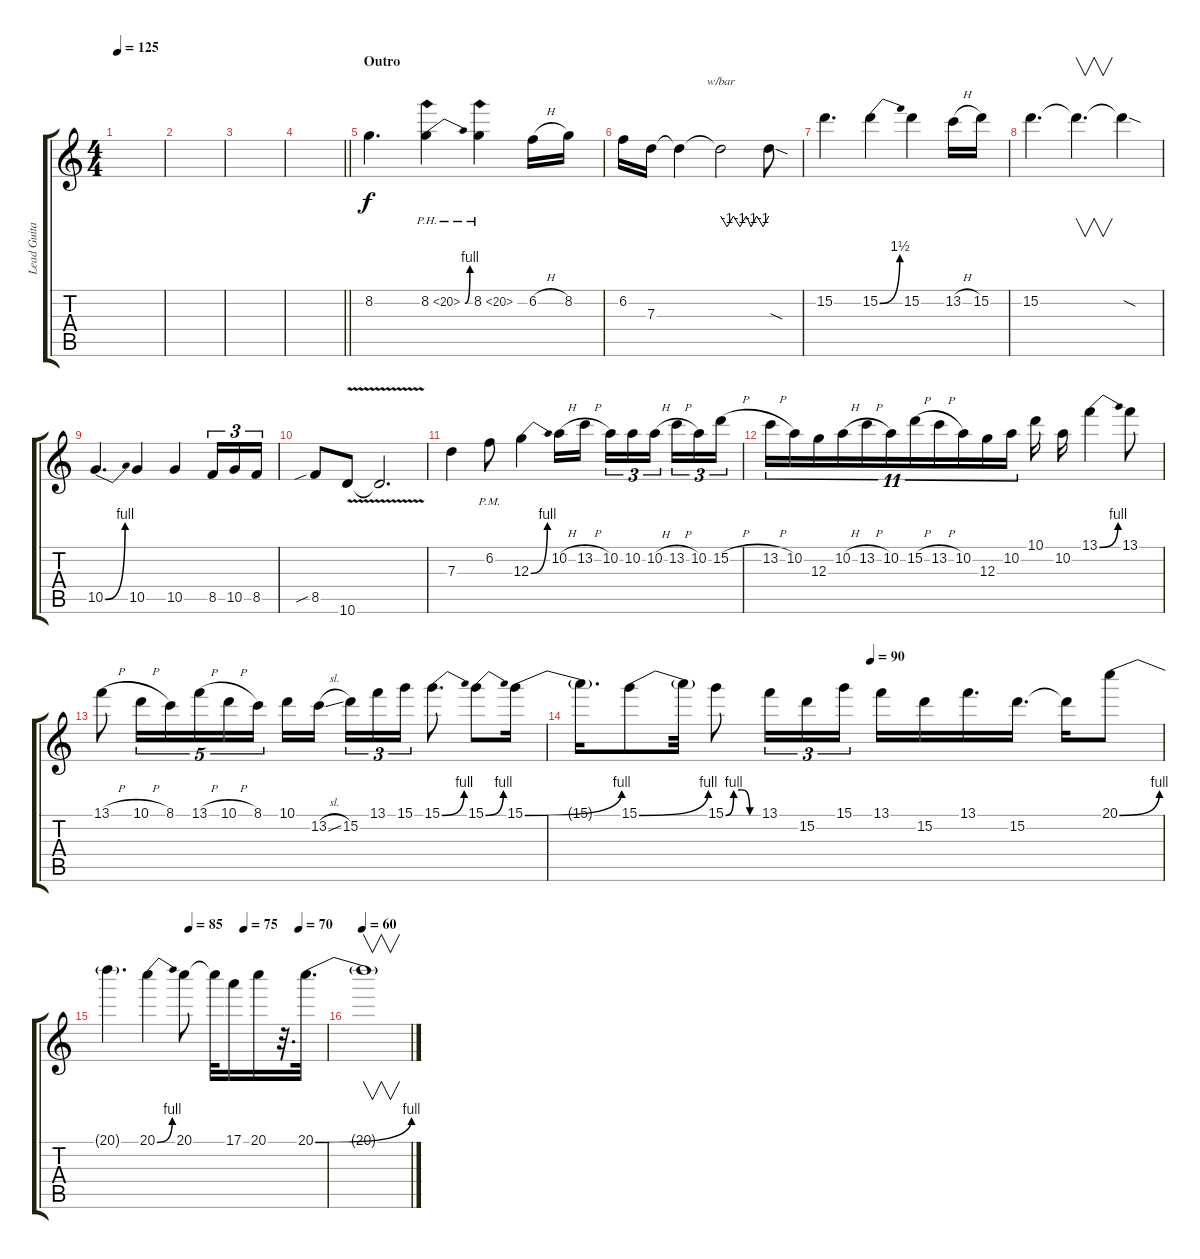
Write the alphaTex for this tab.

\track ("Lead Guitar 3 (Solos)" "Lead Guita") {instrument distortionguitar}
\staff {score tabs}
\tuning (E4 B3 G3 D3 A2 E2) {hide}
\ts (4 4)
\tempo 125
\clef g2
\ks c
|
|
|
\barLineRight lightlight
|
\section ("" "Outro")
8.2.4{d} 8.2{be (bend 0 0 60 4) ph 12}.4 8.2{ph 12}.4 6.2{h}.16 8.2.16 |
6.2.16 7.3.16 7.3{t}.4 7.3{t}.2{tbe (custom default 0 0 8 -4 16 0 24 -4 32 0 38 -4 45 0 53 -4 60 0)} 7.3{sod t}.8 |
15.2.4{d} 15.2{be (bend 0 0 60 6)}.4 15.2.4 13.2{h}.16 15.2.16 |
15.2.4{d} 15.2{t}.4{v d} 15.2{sod t}.4 |
10.5{be (bend 0 0 60 4)}.4{d} 10.5.4 10.5.4 8.5.16{tu (3 2)} 10.5.16{tu (3 2)} 8.5.16{tu (3 2)} |
8.5{sib}.8 10.6{v}.8 10.6{t}.2{d} |
7.3.4 6.2{pm}.8 12.3{be (bend 0 0 60 4)}.4 10.2{h}.16 13.2{h}.16 10.2.16{tu (3 2)} 10.2.16{tu (3 2)} 10.2{h}.16{tu (3 2) beam splitsecondary} 13.2{h}.16{tu (3 2)} 10.2.16{tu (3 2)} 15.2{h}.16{tu (3 2)} |
13.2{h}.16{tu (11 8)} 10.2.16{tu (11 8)} 12.3.16{tu (11 8)} 10.2{h}.16{tu (11 8)} 13.2{h}.16{tu (11 8)} 10.2.16{tu (11 8)} 15.2{h}.16{tu (11 8)} 13.2{h}.16{tu (11 8)} 10.2.16{tu (11 8)} 12.3.16{tu (11 8)} 10.2.16{tu (11 8)} 10.1.16 10.2.16 13.1{be (bend 0 0 60 4)}.4 13.1.8 |
13.1{h}.8 10.1{h}.16{tu (5 4)} 8.1.16{tu (5 4)} 13.1{h}.16{tu (5 4)} 10.1{h}.16{tu (5 4)} 8.1.16{tu (5 4) beam splitsecondary} 10.1.16 13.2{sl}.16 15.2.16{tu (3 2)} 13.1.16{tu (3 2)} 15.1.16{tu (3 2)} 15.1{be (bend 0 0 60 4)}.8{d} 15.1{be (bend 0 0 60 4)}.8 15.1{be (bend 0 0 60 4)}.16 |
\tempo (90 0.5)
15.1{t}.16{d} 15.1{be (bend 0 0 60 4)}.8 15.1{t}.32 15.1{be (custom 0 0 15 4 30 4 45 0 60 0)}.8 13.1.16{tu (3 2)} 15.2.16{tu (3 2)} 15.1.16{tu (3 2)} 13.1.16 15.2.16 13.1.16{d} 15.2.16{d} 15.2{t}.16 20.1{be (bend 0 0 60 4)}.8 |
\tempo (85 0.375)
\tempo (75 0.625)
\tempo (70 0.875)
20.1{t}.4{d} 20.1{be (bend 0 0 60 4)}.4 20.1.8 20.1{t}.32 17.1.16 20.1.16 r.32{d} 20.1{be (bend 0 0 60 4)}.32{d} |
\tempo 60
20.1{t}.1{v}
